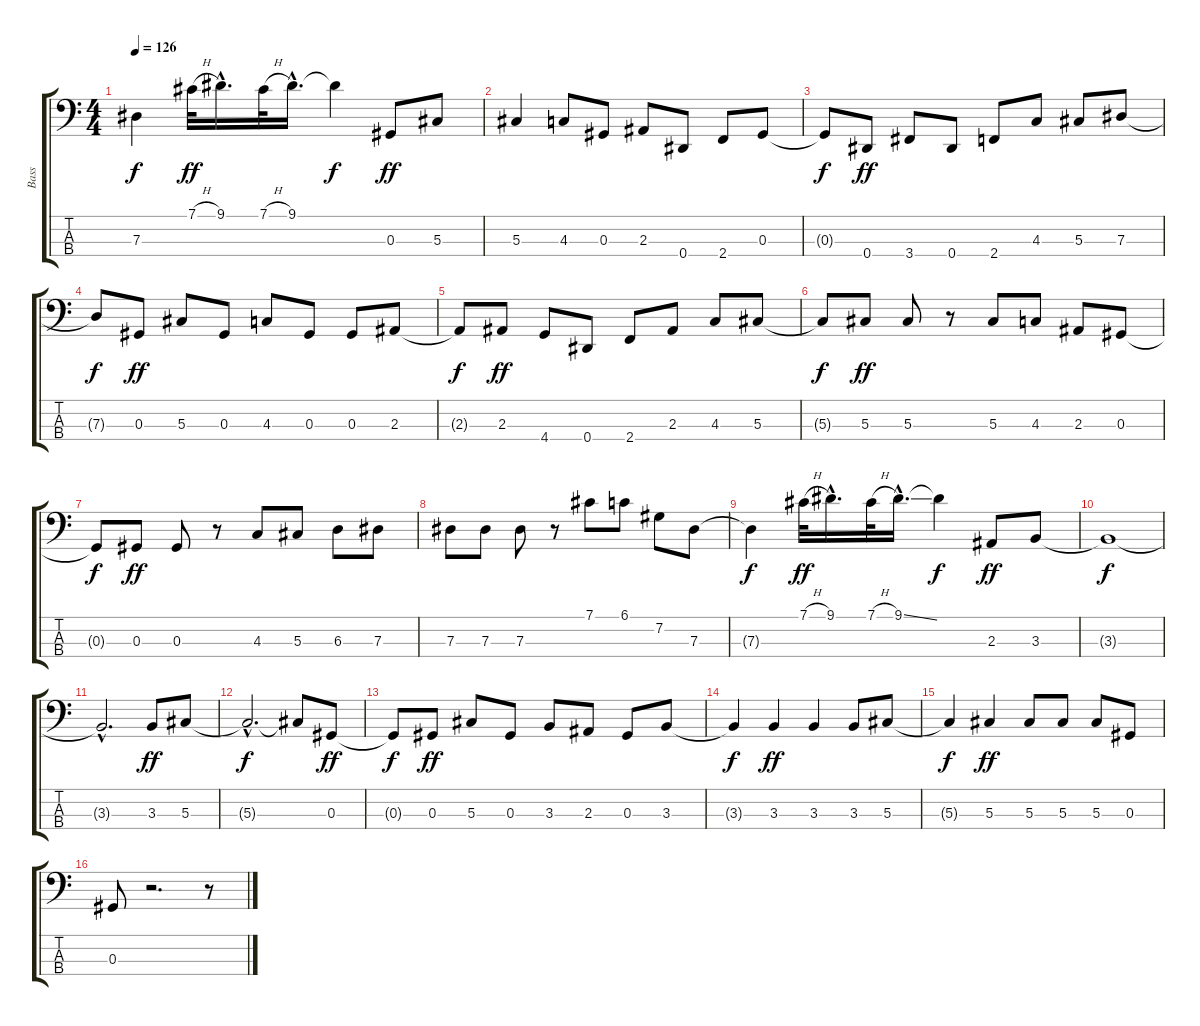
\track ("Bass" "Bass") {instrument electricbasspick}
\staff {score tabs}
\tuning (Gb2 Db2 Ab1 Eb1) {hide}
\ts (4 4)
\tempo 126
\clef f4
\ks c
7.3{t}.4{dy f} 7.1{h}.32{dy ff} 9.1{hac}.16{d} 7.1{h}.32 9.1{hac}.16{d} 9.1{t}.4{dy f} 0.3.8{dy ff} 5.3.8 |
5.3.4 4.3.8 0.3.8 2.3.8 0.4.8 2.4.8 0.3.8 |
0.3{t}.8{dy f} 0.4.8{dy ff} 3.4.8 0.4.8 2.4.8 4.3.8 5.3.8 7.3.8 |
7.3{t}.8{dy f} 0.3.8{dy ff} 5.3.8 0.3.8 4.3.8 0.3.8 0.3.8 2.3.8 |
2.3{t}.8{dy f} 2.3.8{dy ff} 4.4.8 0.4.8 2.4.8 2.3.8 4.3.8 5.3.8 |
5.3{t}.8{dy f} 5.3.8{dy ff} 5.3.8 r.8 5.3.8 4.3.8 2.3.8 0.3.8 |
0.3{t}.8{dy f} 0.3.8{dy ff} 0.3.8 r.8 4.3.8 5.3.8 6.3.8 7.3.8 |
7.3.8 7.3.8 7.3.8 r.8 7.1.8 6.1.8 7.2.8 7.3.8 |
7.3{t}.4{dy f} 7.1{h}.32{dy ff} 9.1{hac}.16{d} 7.1{h}.32 9.1{ss hac}.16{d} 9.1{t}.4{dy f} 2.3.8{dy ff} 3.3.8 |
3.3{t}.1{dy f} |
3.3{hac t}.2{d} 3.3.8{dy ff} 5.3.8 |
5.3{hac t}.2{d dy f} 5.3{t}.8 0.3.8{dy ff} |
0.3{t}.8{dy f} 0.3.8{dy ff} 5.3.8 0.3.8 3.3.8 2.3.8 0.3.8 3.3.8 |
3.3{t}.4{dy f} 3.3.4{dy ff} 3.3.4 3.3.8 5.3.8 |
5.3{t}.4{dy f} 5.3.4{dy ff} 5.3.8 5.3.8 5.3.8 0.3.8 |
0.3.8 r.2{d} r.8
